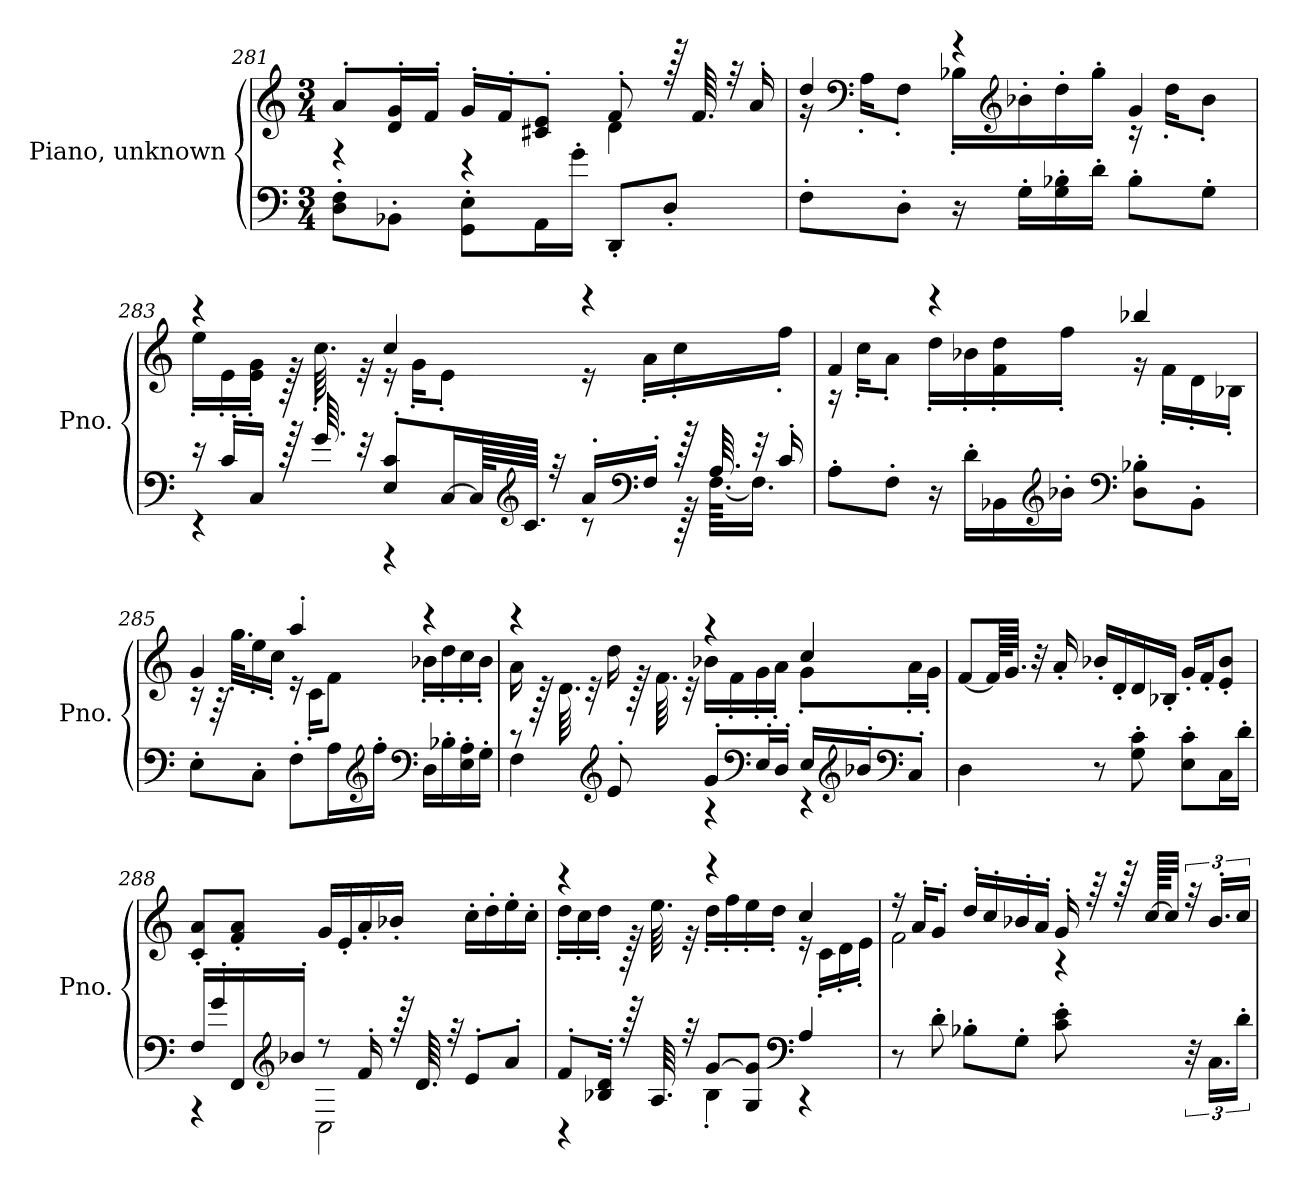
**kern	**kern
*part1	*part1
*staff2	*staff1
*I"Piano, unknown	*
*I'Pno.	*
*clefF4	*clefG2
*k[]	*k[]
*M3/4	*M3/4
=281	=281
*	*^
8D\' 8F\'L	8a'/L	4r
8BB-X'\J	16d/' 16g/'L	.
.	16f'/JJ	.
8GG\' 8E\'L	16g'/LL	4r
.	16f'/J	.
16AA\L	8c#X/' 8e/'J	.
16g'\JJ	.	.
8DD'/L	8f'/	4d\
8D'/J	128r	.
.	64.f/	.
.	32r	.
.	16a'/	.
!!LO:LB:g=z	!!
=282	=282	=282
8F'\L	4dd/	16r
*	*clefF4	*
.	.	16A'\KL
8D'\J	.	8F'\J
16r	4r	16B-X'\LL
*	*clefG2	*
16G'\LL	.	16b-X'\
16G\' 16B-X\'	.	16dd'\
16d'\JJ	.	16gg'\JJ
8B-'\L	4g/	16r
.	.	16dd'\KL
8G'\J	.	8b-'\J
=283	=283	=283
*^	*	*
16r	4r	4r	16ee'\LL
16c'/LL	.	.	16e'\
16C/JJ	.	.	16e\' 16g\'JJ
128r	.	.	128r
64.g/	.	.	64.cc'\
32r	.	.	32r
8E/' 8c/'L	4r	4cc/	16r
.	.	.	16g'\KL
[16C/L	.	.	8e'\J
128C/KLL]	.	.	.
*clefG2	*	*	*
64.c/JJJJ	.	.	.
32r	.	.	.
16a'/LL	8r	4r	16r
*clefF4	*	*	*
16F'/JJ	.	.	16a'\LL
128r	128r	.	16cc'\
64.A/	[64.F\KKLL	.	.
32r	16.F\JJ]	.	.
16c'/	.	.	16ff'\JJ
*v	*v	*	*
!!LO:LB:g=z	!!
=284	=284	=284
8A'\L	4f/	16r
.	.	16cc'\KL
8F'\J	.	8a'\J
16r	4r	16dd'\LL
16d'\LL	.	16b-X'\
16BB-X\	.	16f\' 16dd\'
*clefG2	*	*
16b-X'\JJ	.	16ff'\JJ
*clefF4	*	*
8D\' 8B-X\'L	4bb-X/	16r
.	.	16f'\LL
8BB-'\J	.	16d'\
.	.	16B-X'\JJ
=285	=285	=285
8E'\L	4g/	16r
.	.	64r
.	.	32.gg'\KLL
8C'\J	.	16ee'\
.	.	16cc'\JJ
8F'\L	4aa'/	16r
.	.	16c'\KL
16A\L	.	8f\J
*clefG2	*	*
16ff'\JJ	.	.
*clefF4	*	*
16D\LL	4r	16b-X'\LL
16B-X'\	.	16dd'\
16E\' 16A\'	.	16cc'\
16G'\JJ	.	16b-'\JJ
!!LO:PB:g=z	!!
=286	=286	=286
*^	*	*
8r	4F\	4r	16a\
.	.	.	128r
.	.	.	64.d\
.	.	.	32r
*clefG2	*	*	*
8e'/	.	.	16dd\
.	.	.	128r
.	.	.	64.f\
.	.	.	32r
8g'/L	4r	4r	16b-X\LL
.	.	.	16f'\
*clefF4	*	*	*
16E'/L	.	.	16g'\
16D'/JJ	.	.	16a'\JJ
16E/LL	4r	4cc/	8g'\L
*clefG2	*	*	*
16b-X'/J	.	.	.
*clefF4	*	*	*
8C'/J	.	.	16a'\L
.	.	.	16g'\JJ
*v	*v	*	*
*	*v	*v
=287	=287
4D\	[8f/L
.	128f/KLLL]
.	64.g/JJJJ
.	32r
.	16a'/
8r	16b-X'/LL
.	16d'/
8G\' 8c\'	16d/
.	16B-X'/JJ
8E\' 8c\'L	16g'/LL
.	16f'/J
16C\L	8e/' 8b-/'J
16d'\JJ	.
!!LO:LB:g=z
=288	=288
*^	*
16F/LL	4r	8c/' 8a/'L
16g'/	.	.
16FF/	.	8f/' 8a/'J
*clefG2	*	*
16b-X'/JJ	.	.
8r	2C\	16g/LL
.	.	16e'/
16f'/	.	16a'/
128r	.	16b-X'/JJ
64.d/	.	.
32r	.	.
8e'/L	.	16cc'\LL
.	.	16dd'\
8a'/J	.	16ee'\
.	.	16cc'\JJ
=289	=289	=289
*	*	*^
8f'/L	4r	4r	16dd'\LL
.	.	.	16cc'\
16B-X/' 16d/'Jk	.	.	16dd'\JJ
128r	.	.	128r
64.A/	.	.	64.ee\
32r	.	.	32r
[8g/L	4B-'\	4r	16dd'\LL
.	.	.	16ff'\
8G/ 8g/]J	.	.	16ee'\
.	.	.	16dd'\JJ
*clefF4	*	*	*
4A/	4r	4cc/	16r
.	.	.	16c'\LL
.	.	.	16d'\
.	.	.	16e'\JJ
*v	*v	*	*
!!LO:LB:g=z	!!
=290	=290	=290
8r	16r	2f\
.	16a'/KL	.
8d'\	8g'/J	.
8B-X'\L	16dd'/LL	.
.	16cc'/	.
8G'\J	16b-X'/	.
.	16a'/JJ	.
8c\' 8e\'	16g'/	4r
.	64r	.
.	128r	.
.	[128cc/KKLLL	.
.	32cc/JJJ]	.
48r	48r	.
24.C\LL	24.b-'/LL	.
24d'\JJ	24cc/JJ	.
*	*v	*v
=	=
*-	*-
